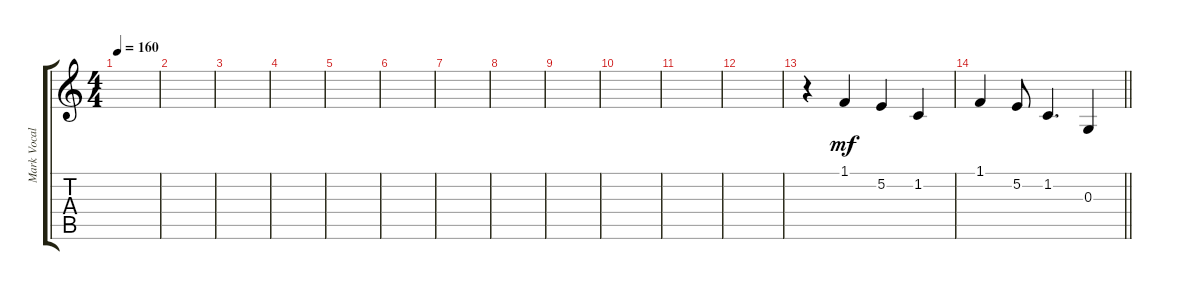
\track ("Mark Vocals" "Mark Vocal") {instrument clarinet}
\staff {score tabs}
\tuning (E4 B3 G3 D3 A2 E2) {hide}
\ts (4 4)
\tempo 160
\clef g2
\ks c
|
|
|
|
|
|
|
|
|
|
|
|
r.4 1.1.4{dy mf} 5.2.4 1.2.4 |
\barLineRight lightlight
1.1.4 5.2.8 1.2.4{d} 0.3.4
